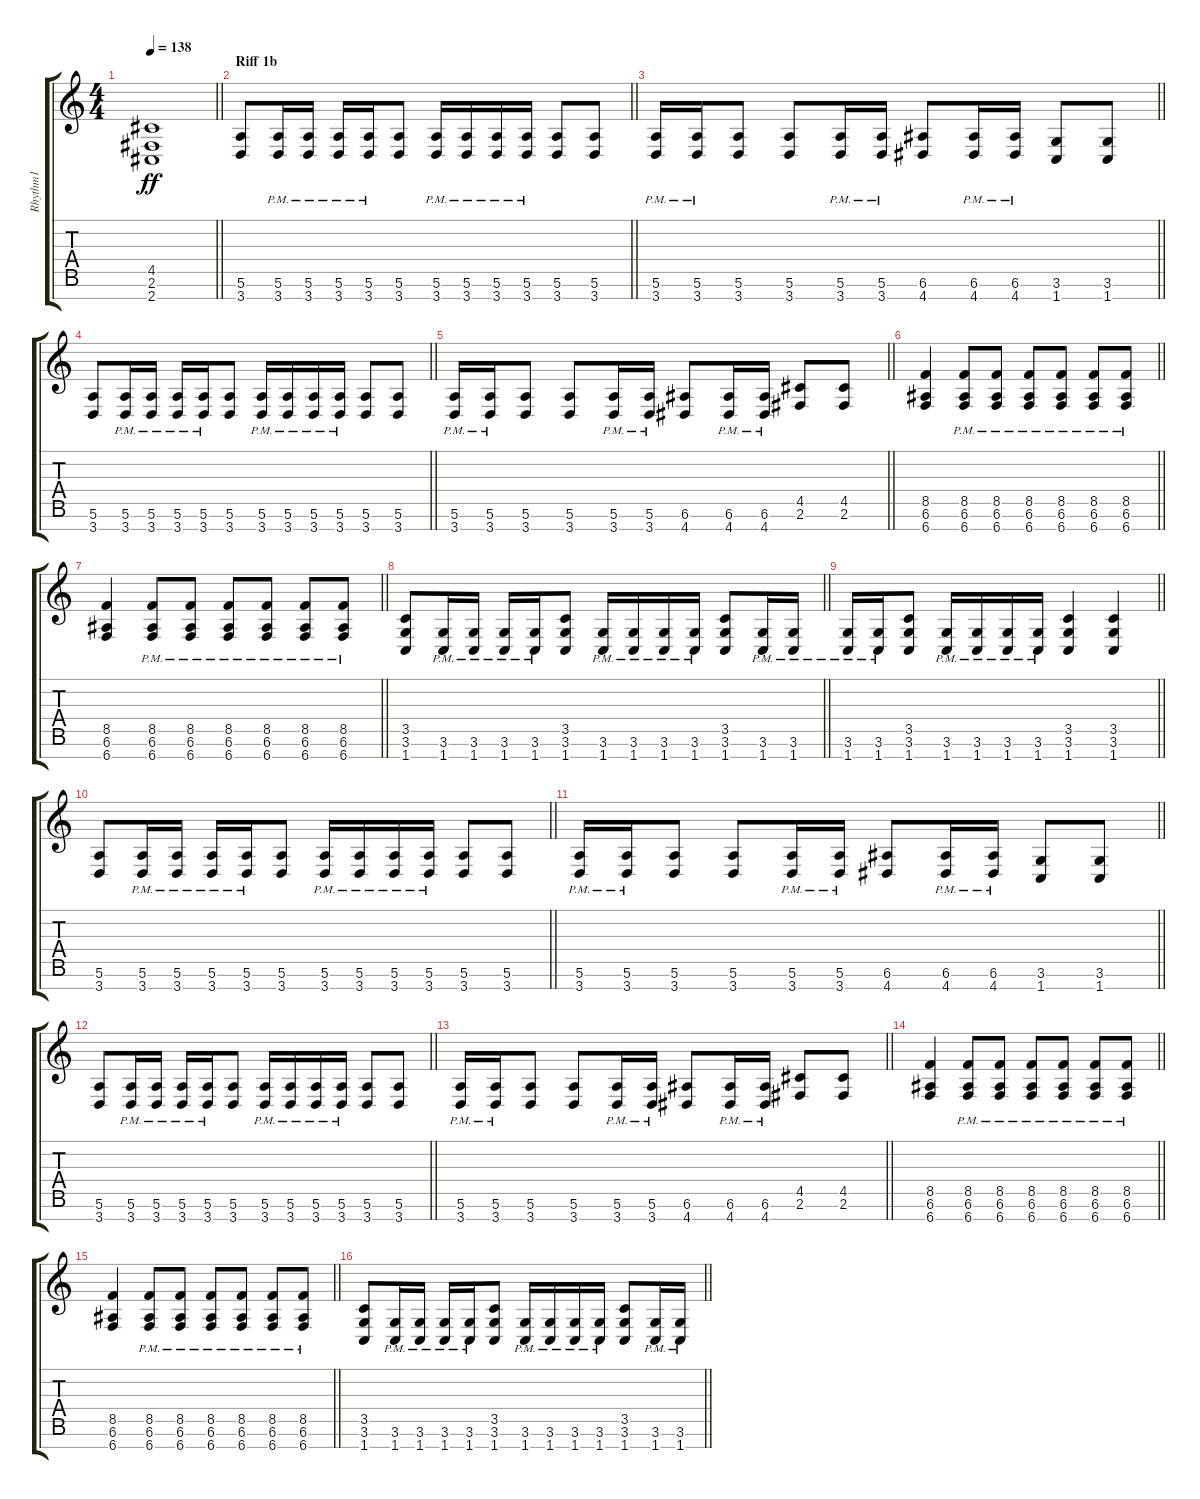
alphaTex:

\track ("Rhythm1" "Rhythm1") {instrument distortionguitar}
\staff {score tabs}
\tuning (E4 B3 G3 D3 A2 E2 B1) {hide}
\ts (4 4)
\tempo 138
\clef g2
\barLineRight lightlight
\ks c
(4.5 2.6 2.7).1{dy ff} |
\section ("" "Riff 1b")
\barLineRight lightlight
(5.6 3.7).8 (5.6{pm} 3.7{pm}).16 (5.6{pm} 3.7{pm}).16 (5.6{pm} 3.7{pm}).16 (5.6{pm} 3.7{pm}).16 (5.6 3.7).8 (5.6{pm} 3.7{pm}).16 (5.6{pm} 3.7{pm}).16 (5.6{pm} 3.7{pm}).16 (5.6{pm} 3.7{pm}).16 (5.6 3.7).8 (5.6 3.7).8 |
\barLineRight lightlight
(5.6{pm} 3.7{pm}).16 (5.6{pm} 3.7{pm}).16 (5.6 3.7).8 (5.6 3.7).8 (5.6{pm} 3.7{pm}).16 (5.6{pm} 3.7{pm}).16 (6.6 4.7).8 (6.6{pm} 4.7{pm}).16 (6.6{pm} 4.7{pm}).16 (3.6 1.7).8 (3.6 1.7).8 |
\barLineRight lightlight
(5.6 3.7).8 (5.6{pm} 3.7{pm}).16 (5.6{pm} 3.7{pm}).16 (5.6{pm} 3.7{pm}).16 (5.6{pm} 3.7{pm}).16 (5.6 3.7).8 (5.6{pm} 3.7{pm}).16 (5.6{pm} 3.7{pm}).16 (5.6{pm} 3.7{pm}).16 (5.6{pm} 3.7{pm}).16 (5.6 3.7).8 (5.6 3.7).8 |
\barLineRight lightlight
(5.6{pm} 3.7{pm}).16 (5.6{pm} 3.7{pm}).16 (5.6 3.7).8 (5.6 3.7).8 (5.6{pm} 3.7{pm}).16 (5.6{pm} 3.7{pm}).16 (6.6 4.7).8 (6.6{pm} 4.7{pm}).16 (6.6{pm} 4.7{pm}).16 (4.5 2.6).8 (4.5 2.6).8 |
\barLineRight lightlight
(8.5 6.6 6.7).4 (8.5{pm} 6.6{pm} 6.7{pm}).8 (8.5{pm} 6.6{pm} 6.7{pm}).8 (8.5{pm} 6.6{pm} 6.7{pm}).8 (8.5{pm} 6.6{pm} 6.7{pm}).8 (8.5{pm} 6.6{pm} 6.7{pm}).8 (8.5{pm} 6.6{pm} 6.7{pm}).8 |
\barLineRight lightlight
(8.5 6.6 6.7).4 (8.5{pm} 6.6{pm} 6.7{pm}).8 (8.5{pm} 6.6{pm} 6.7{pm}).8 (8.5{pm} 6.6{pm} 6.7{pm}).8 (8.5{pm} 6.6{pm} 6.7{pm}).8 (8.5{pm} 6.6{pm} 6.7{pm}).8 (8.5{pm} 6.6{pm} 6.7{pm}).8 |
\barLineRight lightlight
(3.5 3.6 1.7).8 (3.6{pm} 1.7{pm}).16 (3.6{pm} 1.7{pm}).16 (3.6{pm} 1.7{pm}).16 (3.6{pm} 1.7{pm}).16 (3.5 3.6 1.7).8 (3.6{pm} 1.7{pm}).16 (3.6{pm} 1.7{pm}).16 (3.6{pm} 1.7{pm}).16 (3.6{pm} 1.7{pm}).16 (3.5 3.6 1.7).8 (3.6{pm} 1.7{pm}).16 (3.6{pm} 1.7{pm}).16 |
\barLineRight lightlight
(3.6{pm} 1.7{pm}).16 (3.6{pm} 1.7{pm}).16 (3.5 3.6 1.7).8 (3.6{pm} 1.7{pm}).16 (3.6{pm} 1.7{pm}).16 (3.6{pm} 1.7{pm}).16 (3.6{pm} 1.7{pm}).16 (3.5 3.6 1.7).4 (3.5 3.6 1.7).4 |
\barLineRight lightlight
(5.6 3.7).8 (5.6{pm} 3.7{pm}).16 (5.6{pm} 3.7{pm}).16 (5.6{pm} 3.7{pm}).16 (5.6{pm} 3.7{pm}).16 (5.6 3.7).8 (5.6{pm} 3.7{pm}).16 (5.6{pm} 3.7{pm}).16 (5.6{pm} 3.7{pm}).16 (5.6{pm} 3.7{pm}).16 (5.6 3.7).8 (5.6 3.7).8 |
\barLineRight lightlight
(5.6{pm} 3.7{pm}).16 (5.6{pm} 3.7{pm}).16 (5.6 3.7).8 (5.6 3.7).8 (5.6{pm} 3.7{pm}).16 (5.6{pm} 3.7{pm}).16 (6.6 4.7).8 (6.6{pm} 4.7{pm}).16 (6.6{pm} 4.7{pm}).16 (3.6 1.7).8 (3.6 1.7).8 |
\barLineRight lightlight
(5.6 3.7).8 (5.6{pm} 3.7{pm}).16 (5.6{pm} 3.7{pm}).16 (5.6{pm} 3.7{pm}).16 (5.6{pm} 3.7{pm}).16 (5.6 3.7).8 (5.6{pm} 3.7{pm}).16 (5.6{pm} 3.7{pm}).16 (5.6{pm} 3.7{pm}).16 (5.6{pm} 3.7{pm}).16 (5.6 3.7).8 (5.6 3.7).8 |
\barLineRight lightlight
(5.6{pm} 3.7{pm}).16 (5.6{pm} 3.7{pm}).16 (5.6 3.7).8 (5.6 3.7).8 (5.6{pm} 3.7{pm}).16 (5.6{pm} 3.7{pm}).16 (6.6 4.7).8 (6.6{pm} 4.7{pm}).16 (6.6{pm} 4.7{pm}).16 (4.5 2.6).8 (4.5 2.6).8 |
\barLineRight lightlight
(8.5 6.6 6.7).4 (8.5{pm} 6.6{pm} 6.7{pm}).8 (8.5{pm} 6.6{pm} 6.7{pm}).8 (8.5{pm} 6.6{pm} 6.7{pm}).8 (8.5{pm} 6.6{pm} 6.7{pm}).8 (8.5{pm} 6.6{pm} 6.7{pm}).8 (8.5{pm} 6.6{pm} 6.7{pm}).8 |
\barLineRight lightlight
(8.5 6.6 6.7).4 (8.5{pm} 6.6{pm} 6.7{pm}).8 (8.5{pm} 6.6{pm} 6.7{pm}).8 (8.5{pm} 6.6{pm} 6.7{pm}).8 (8.5{pm} 6.6{pm} 6.7{pm}).8 (8.5{pm} 6.6{pm} 6.7{pm}).8 (8.5{pm} 6.6{pm} 6.7{pm}).8 |
\barLineRight lightlight
(3.5 3.6 1.7).8 (3.6{pm} 1.7{pm}).16 (3.6{pm} 1.7{pm}).16 (3.6{pm} 1.7{pm}).16 (3.6{pm} 1.7{pm}).16 (3.5 3.6 1.7).8 (3.6{pm} 1.7{pm}).16 (3.6{pm} 1.7{pm}).16 (3.6{pm} 1.7{pm}).16 (3.6{pm} 1.7{pm}).16 (3.5 3.6 1.7).8 (3.6{pm} 1.7{pm}).16 (3.6{pm} 1.7{pm}).16
